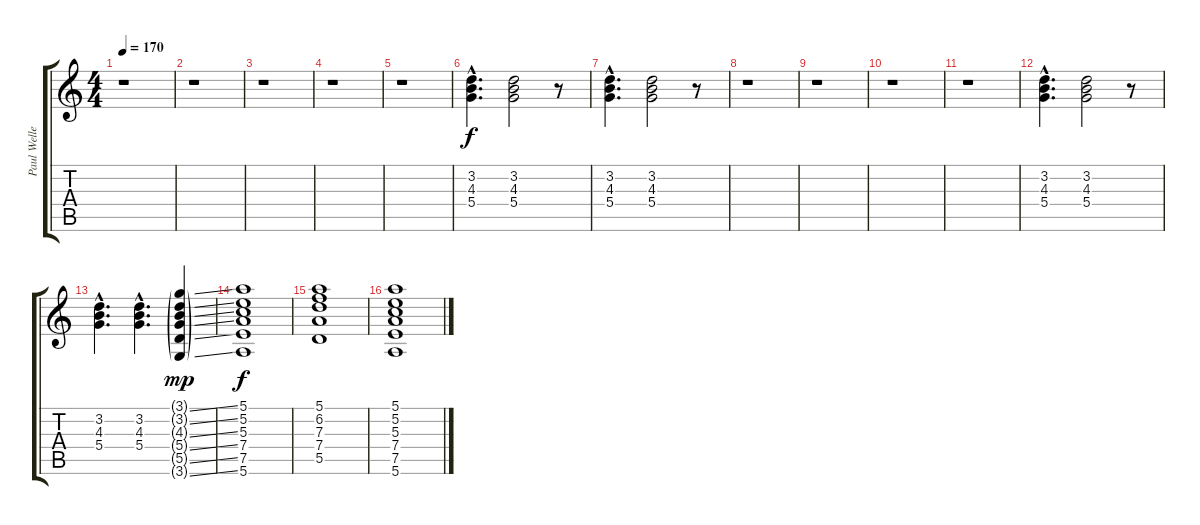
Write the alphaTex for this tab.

\track ("Paul Weller Rhythm  " "Paul Welle") {instrument electricguitarclean}
\staff {score tabs}
\tuning (E4 B3 G3 D3 A2 E2) {hide}
\ts (4 4)
\tempo 170
\clef g2
\ks c
r.1{dy f} |
r.1 |
r.1 |
r.1 |
r.1 |
(3.2{hac} 4.3{hac} 5.4{hac}).4{d} (3.2 4.3 5.4).2 r.8 |
(3.2{hac} 4.3{hac} 5.4{hac}).4{d} (3.2 4.3 5.4).2 r.8 |
r.1 |
r.1 |
r.1 |
r.1 |
(3.2{hac} 4.3{hac} 5.4{hac}).4{d} (3.2 4.3 5.4).2 r.8 |
(3.2{hac} 4.3{hac} 5.4{hac}).4{d} (3.2{hac} 4.3{hac} 5.4{hac}).4{d} (3.1{ss g} 3.2{ss g} 4.3{ss g} 5.4{ss g} 5.5{ss g} 3.6{ss g}).4{dy mp} |
(5.1 5.2 5.3 7.4 7.5 5.6).1{dy f} |
(5.1 6.2 7.3 7.4 5.5).1 |
(5.1 5.2 5.3 7.4 7.5 5.6).1
